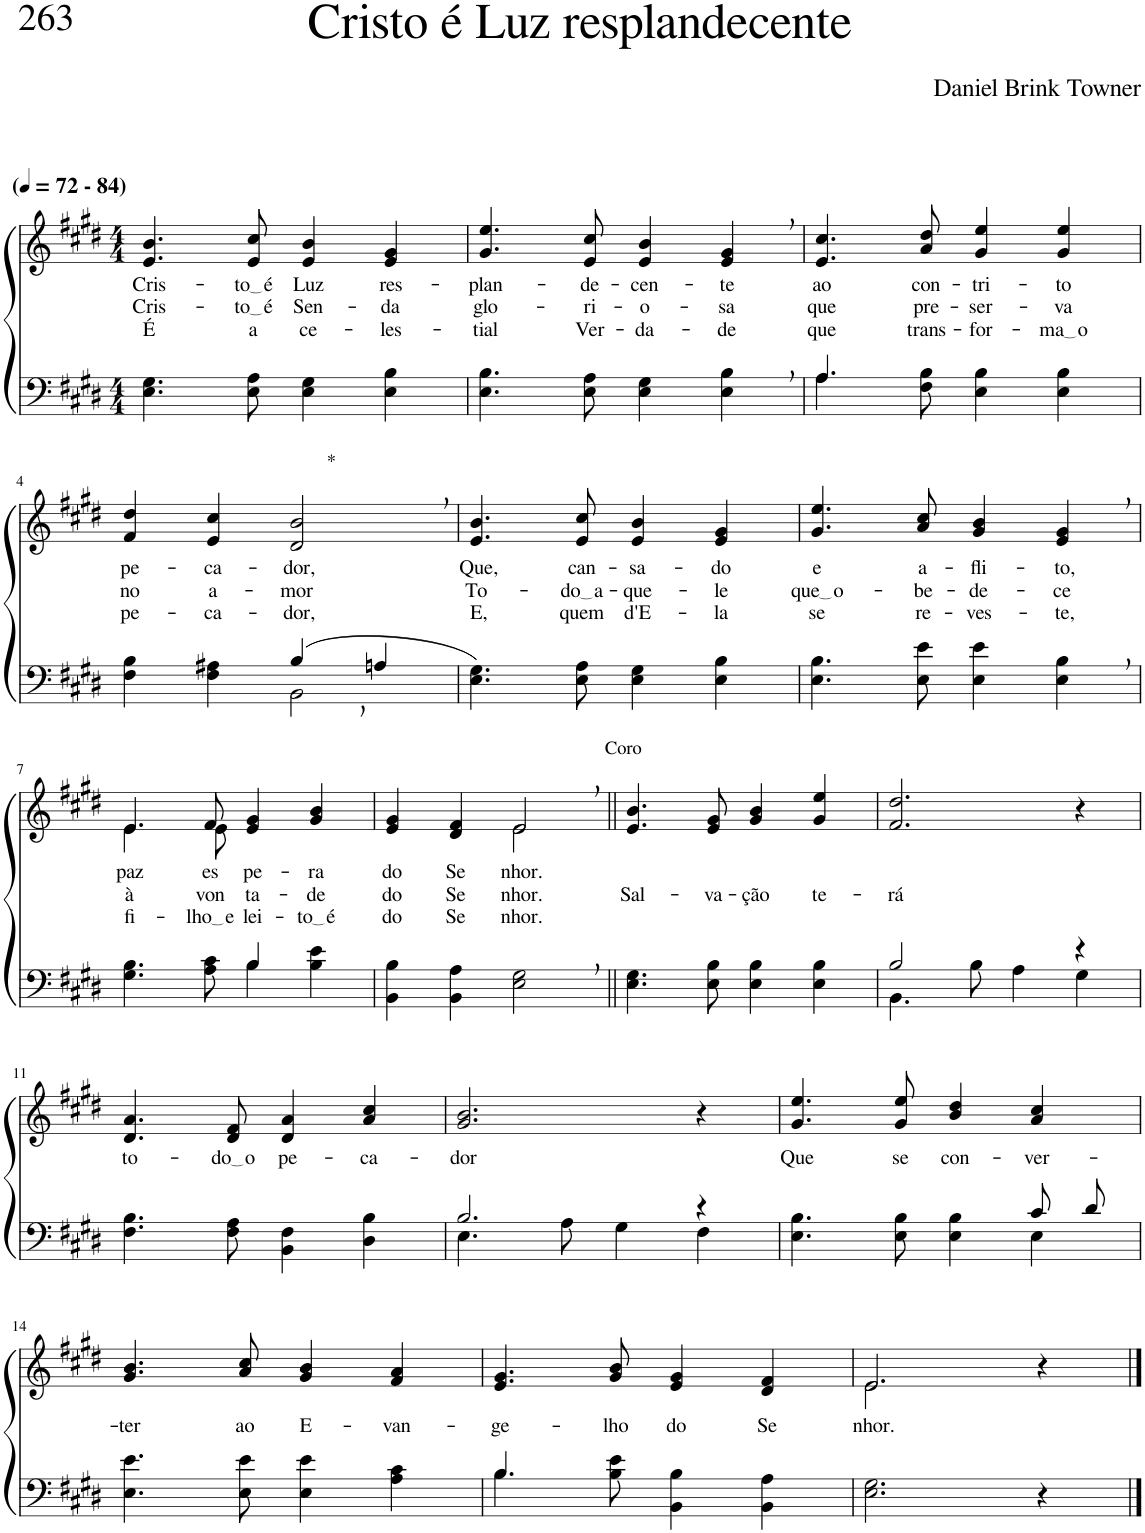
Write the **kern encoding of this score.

**kern	**kern	**text	**text	**text
*part2	*part1	*part1	*part1	*part1
*staff2	*staff1	*staff1	*staff1	*staff1
*I"Parte III e IV	*I"Parte I e II	*	*	*
*clefF4	*clefG2	*	*	*
*Trd1c2	*Trd1c2	*	*	*
*k[f#c#g#d#]	*k[f#c#g#d#]	*	*	*
*M4/4	*M4/4	*	*	*
*MM72	*MM72	*	*	*
=1	=1	=1	=1	=1
!	!LO:TX:a:B:t=(	!	!	!
!	!LO:TX:a:B:t=- 84)	!	!	!
!	!	!LO:LY:b	!LO:LY:b	!LO:LY:b
4.E\ 4.G#\	4.e/ 4.b/	Cris-	Cris-	É
!	!	!LO:LY:b	!LO:LY:b	!LO:LY:b
8E\ 8A\	8e/ 8cc#/	to é	to é	a
!	!	!LO:LY:b	!LO:LY:b	!LO:LY:b
4E\ 4G#\	4e/ 4b/	Luz	Sen-	ce-
!	!	!LO:LY:b	!LO:LY:b	!LO:LY:b
4E\ 4B\	4e/ 4g#/	res-	-da	-les-
=2	=2	=2	=2	=2
!	!	!LO:LY:b	!LO:LY:b	!LO:LY:b
4.E\ 4.B\	4.g#/ 4.ee/	-plan-	glo-	-tial
!	!	!LO:LY:b	!LO:LY:b	!LO:LY:b
8E\ 8A\	8e/ 8cc#/	-de-	-ri-	Ver-
!	!	!LO:LY:b	!LO:LY:b	!LO:LY:b
4E\ 4G#\	4e/ 4b/	-cen-	-o-	-da-
!	!	!LO:LY:b	!LO:LY:b	!LO:LY:b
4E\, 4B\,	4e/, 4g#/,	-te	-sa	-de
=3	=3	=3	=3	=3
*^	*	*	*	*
!	!	!	!LO:LY:b	!LO:LY:b	!LO:LY:b
4.A/	4.A\	4.e/ 4.cc#/	ao	que	que
!	!	!	!LO:LY:b	!LO:LY:b	!LO:LY:b
2ryy	8F#\ 8B\	8a/ 8dd#/	con-	pre-	trans-
!	!	!	!LO:LY:b	!LO:LY:b	!LO:LY:b
.	4E\ 4B\	4g#/ 4ee/	-tri-	-ser-	-for-
!	!	!	!LO:LY:b	!LO:LY:b	!LO:LY:b
.	4E\ 4B\	4g#/ 4ee/	-to	-va	ma o
8ryy	.	.	.	.	.
!!LO:LB:g=z
=4	=4	=4	=4	=4	=4
!	!	!	!LO:LY:b	!LO:LY:b	!LO:LY:b
2ryy	4F#\ 4B\	4f#/ 4dd#/	pe-	no	pe-
!	!	!	!LO:LY:b	!LO:LY:b	!LO:LY:b
.	4F#\ 4A#X\	4e/ 4cc#/	-ca-	a-	-ca-
!	!	!LO:TX:a:t=*	!	!	!
!	!	!	!LO:LY:b	!LO:LY:b	!LO:LY:b
(4B,/	2BB\	2d#/, 2b/,	-dor,	-mor	-dor,
4An/	.	.	.	.	.
*v	*v	*	*	*	*
=5	=5	=5	=5	=5
!	!	!LO:LY:b	!LO:LY:b	!LO:LY:b
4.E\ 4.G#\)	4.e/ 4.b/	Que,	To-	E,
!	!	!LO:LY:b	!LO:LY:b	!LO:LY:b
8E\ 8A\	8e/ 8cc#/	can-	do a	quem
!	!	!LO:LY:b	!LO:LY:b	!LO:LY:b
4E\ 4G#\	4e/ 4b/	-sa-	-que-	d'E-
!	!	!LO:LY:b	!LO:LY:b	!LO:LY:b
4E\ 4B\	4e/ 4g#/	-do	-le	-la
=6	=6	=6	=6	=6
!	!	!LO:LY:b	!LO:LY:b	!LO:LY:b
4.E\ 4.B\	4.g#/ 4.ee/	e	que o	se
!	!	!LO:LY:b	!LO:LY:b	!LO:LY:b
8E\ 8e\	8a/ 8cc#/	a-	-be-	re-
!	!	!LO:LY:b	!LO:LY:b	!LO:LY:b
4E\ 4e\	4g#/ 4b/	-fli-	-de-	-ves-
!	!	!LO:LY:b	!LO:LY:b	!LO:LY:b
4E\, 4B\,	4e/, 4g#/,	-to,	-ce	-te,
!!LO:LB:g=z
=7	=7	=7	=7	=7
*^	*^	*	*	*
!	!	!	!	!LO:LY:b	!LO:LY:b	!LO:LY:b
4.G#\ 4.B\	2ryy	4.e/	4.e\	paz	à	fi-
!	!	!	!	!LO:LY:b	!LO:LY:b	!LO:LY:b
8A\ 8c#\	.	8f#/	8e\	es-	von-	lho e
!	!	!	!	!LO:LY:b	!LO:LY:b	!LO:LY:b
4B\	4B/	4e/ 4g#/	2ryy	-pe-	ta-	-lei-
!	!	!	!	!LO:LY:b	!LO:LY:b	!LO:LY:b
4B\ 4e\	4ryy	4g#/ 4b/	.	-ra	-de	to é
=8	=8	=8	=8	=8	=8	=8
!	!	!	!	!LO:LY:b	!LO:LY:b	!LO:LY:b
*v	*v	*	*	*	*	*
4BB\ 4B\	4e/ 4g#/	2ryy	do	do	do
!	!	!	!LO:LY:b	!LO:LY:b	!LO:LY:b
4BB\ 4A\	4d#/ 4f#/	.	Se-	Se-	Se-
!	!LO:TX:a:t=Coro	!	!	!	!
!	!	!	!LO:LY:b	!LO:LY:b	!LO:LY:b
2E\, 2G#\,	2e,/	2e\	-nhor.	-nhor.	-nhor.
=9||	=9||	=9||	=9||	=9||	=9||
!	!	!	!	!LO:LY:b	!
*	*v	*v	*	*	*
4.E\ 4.G#\	4.e/ 4.b/	.	Sal-	.
!	!	!	!LO:LY:b	!
8E\ 8B\	8e/ 8g#/	.	-va-	.
!	!	!	!LO:LY:b	!
4E\ 4B\	4g#/ 4b/	.	-ção	.
!	!	!	!LO:LY:b	!
4E\ 4B\	4g#/ 4ee/	.	te-	.
=10	=10	=10	=10	=10
*^	*	*	*	*
!	!	!	!	!LO:LY:b	!
2B/	4.BB\	2.f#/ 2.dd#/	.	-rá	.
.	8B\	.	.	.	.
4ryy	4A\	.	.	.	.
4r	4G#\	4r	.	.	.
!!LO:LB:g=z
=11	=11	=11	=11	=11	=11
!	!	!	!LO:LY:b	!	!
*v	*v	*	*	*	*
4.F#\ 4.B\	4.d#/ 4.a/	to-	.	.
!	!	!LO:LY:b	!	!
8F#\ 8A\	8d#/ 8f#/	do o	.	.
!	!	!LO:LY:b	!	!
4BB\ 4F#\	4d#/ 4a/	pe-	.	.
!	!	!LO:LY:b	!	!
4D#\ 4B\	4a/ 4cc#/	-ca-	.	.
=12	=12	=12	=12	=12
*^	*	*	*	*
!	!	!	!LO:LY:b	!	!
2.B/	4.E\	2.g#/ 2.b/	-dor	.	.
.	8A\	.	.	.	.
.	4G#\	.	.	.	.
4r	4F#\	4r	.	.	.
=13	=13	=13	=13	=13	=13
!	!	!	!LO:LY:b	!	!
2ryy	4.E\ 4.B\	4.g#/ 4.ee/	Que	.	.
!	!	!	!LO:LY:b	!	!
.	8E\ 8B\	8g#/ 8ee/	se	.	.
!	!	!	!LO:LY:b	!	!
4ryy	4E\ 4B\	4b/ 4dd#/	con-	.	.
!	!	!	!LO:LY:b	!	!
8c#/L	4E\	4a/ 4cc#/	-ver-	.	.
8d#/J	.	.	.	.	.
*v	*v	*	*	*	*
!!LO:LB:g=z
=14	=14	=14	=14	=14
!	!	!LO:LY:b	!	!
4.E\ 4.e\	4.g#/ 4.b/	-ter	.	.
!	!	!LO:LY:b	!	!
8E\ 8e\	8a/ 8cc#/	ao	.	.
!	!	!LO:LY:b	!	!
4E\ 4e\	4g#/ 4b/	E-	.	.
!	!	!LO:LY:b	!	!
4A\ 4c#\	4f#/ 4a/	-van-	.	.
=15	=15	=15	=15	=15
*^	*	*	*	*
!	!	!	!LO:LY:b	!	!
4.B/	4.B\	4.e/ 4.g#/	-ge-	.	.
!	!	!	!LO:LY:b	!	!
2ryy	8B\ 8e\	8g#/ 8b/	-lho	.	.
!	!	!	!LO:LY:b	!	!
.	4BB\ 4B\	4e/ 4g#/	do	.	.
!	!	!	!LO:LY:b	!	!
.	4BB\ 4A\	4d#/ 4f#/	Se-	.	.
8ryy	.	.	.	.	.
*v	*v	*	*	*	*
=16	=16	=16	=16	=16
*	*^	*	*	*
!	!	!	!LO:LY:b	!	!
2.E\ 2.G#\	2.e/	2.e\	-nhor.	.	.
4r	4r	4ryy	.	.	.
*	*v	*v	*	*	*
==	==	==	==	==
*-	*-	*-	*-	*-
